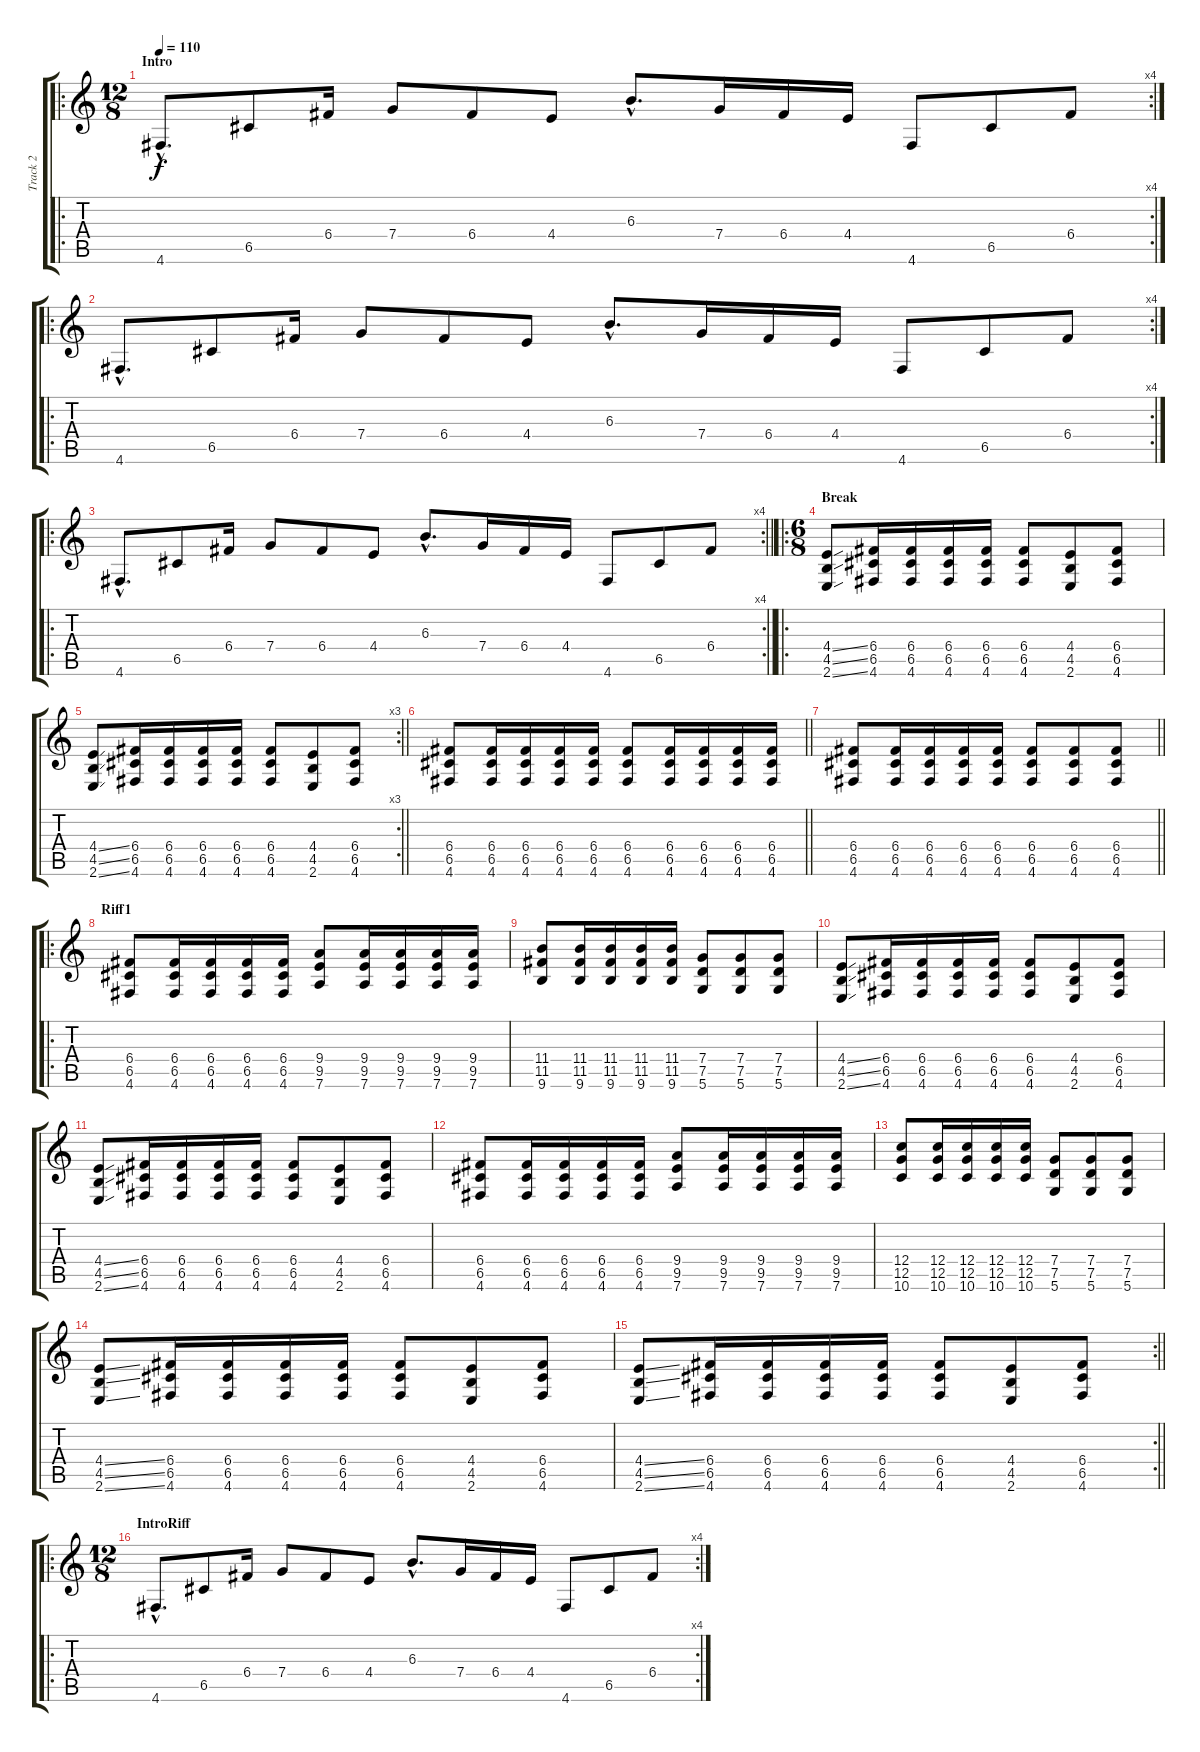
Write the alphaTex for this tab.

\track ("Track 2" "Track 2") {instrument acousticguitarnylon}
\staff {score tabs}
\tuning (D4 A3 F3 C3 G2 D2) {hide}
\ro
\rc 4
\ts (12 8)
\section ("" "Intro")
\tempo 110
\clef g2
\ks c
4.6{hac}.8{d dy f instrument acousticguitarnylon} 6.5.8 6.4.16 7.4.8 6.4.8 4.4.8 6.3{hac}.8{d} 7.4.16 6.4.16 4.4.16 4.6.8 6.5.8 6.4.8 |
\ro
\rc 4
4.6{hac}.8{d} 6.5.8 6.4.16 7.4.8 6.4.8 4.4.8 6.3{hac}.8{d} 7.4.16 6.4.16 4.4.16 4.6.8 6.5.8 6.4.8 |
\ro
\rc 4
\barLineRight lightlight
4.6{hac}.8{d} 6.5.8 6.4.16 7.4.8 6.4.8 4.4.8 6.3{hac}.8{d} 7.4.16 6.4.16 4.4.16 4.6.8 6.5.8 6.4.8 |
\ro
\ts (6 8)
\section ("" "Break")
(4.4{ss} 4.5{ss} 2.6{ss}).8{instrument distortionguitar} (6.4 6.5 4.6).16 (6.4 6.5 4.6).16 (6.4 6.5 4.6).16 (6.4 6.5 4.6).16 (6.4 6.5 4.6).8 (4.4 4.5 2.6).8 (6.4 6.5 4.6).8 |
\rc 3
\barLineRight lightlight
(4.4{ss} 4.5{ss} 2.6{ss}).8 (6.4 6.5 4.6).16 (6.4 6.5 4.6).16 (6.4 6.5 4.6).16 (6.4 6.5 4.6).16 (6.4 6.5 4.6).8 (4.4 4.5 2.6).8 (6.4 6.5 4.6).8 |
\barLineRight lightlight
(6.4 6.5 4.6).8 (6.4 6.5 4.6).16 (6.4 6.5 4.6).16 (6.4 6.5 4.6).16 (6.4 6.5 4.6).16 (6.4 6.5 4.6).8 (6.4 6.5 4.6).16 (6.4 6.5 4.6).16 (6.4 6.5 4.6).16 (6.4 6.5 4.6).16 |
\barLineRight lightlight
(6.4 6.5 4.6).8 (6.4 6.5 4.6).16 (6.4 6.5 4.6).16 (6.4 6.5 4.6).16 (6.4 6.5 4.6).16 (6.4 6.5 4.6).8 (6.4 6.5 4.6).8 (6.4 6.5 4.6).8 |
\ro
\section ("" "Riff1")
(6.4 6.5 4.6).8 (6.4 6.5 4.6).16 (6.4 6.5 4.6).16 (6.4 6.5 4.6).16 (6.4 6.5 4.6).16 (9.4 9.5 7.6).8 (9.4 9.5 7.6).16 (9.4 9.5 7.6).16 (9.4 9.5 7.6).16 (9.4 9.5 7.6).16 |
(11.4 11.5 9.6).8 (11.4 11.5 9.6).16 (11.4 11.5 9.6).16 (11.4 11.5 9.6).16 (11.4 11.5 9.6).16 (7.4 7.5 5.6).8 (7.4 7.5 5.6).8 (7.4 7.5 5.6).8 |
(4.4{ss} 4.5{ss} 2.6{ss}).8 (6.4 6.5 4.6).16 (6.4 6.5 4.6).16 (6.4 6.5 4.6).16 (6.4 6.5 4.6).16 (6.4 6.5 4.6).8 (4.4 4.5 2.6).8 (6.4 6.5 4.6).8 |
(4.4{ss} 4.5{ss} 2.6{ss}).8 (6.4 6.5 4.6).16 (6.4 6.5 4.6).16 (6.4 6.5 4.6).16 (6.4 6.5 4.6).16 (6.4 6.5 4.6).8 (4.4 4.5 2.6).8 (6.4 6.5 4.6).8 |
(6.4 6.5 4.6).8 (6.4 6.5 4.6).16 (6.4 6.5 4.6).16 (6.4 6.5 4.6).16 (6.4 6.5 4.6).16 (9.4 9.5 7.6).8 (9.4 9.5 7.6).16 (9.4 9.5 7.6).16 (9.4 9.5 7.6).16 (9.4 9.5 7.6).16 |
(12.4 12.5 10.6).8 (12.4 12.5 10.6).16 (12.4 12.5 10.6).16 (12.4 12.5 10.6).16 (12.4 12.5 10.6).16 (7.4 7.5 5.6).8 (7.4 7.5 5.6).8 (7.4 7.5 5.6).8 |
(4.4{ss} 4.5{ss} 2.6{ss}).8 (6.4 6.5 4.6).16 (6.4 6.5 4.6).16 (6.4 6.5 4.6).16 (6.4 6.5 4.6).16 (6.4 6.5 4.6).8 (4.4 4.5 2.6).8 (6.4 6.5 4.6).8 |
\rc 2
\barLineRight lightlight
(4.4{ss} 4.5{ss} 2.6{ss}).8 (6.4 6.5 4.6).16 (6.4 6.5 4.6).16 (6.4 6.5 4.6).16 (6.4 6.5 4.6).16 (6.4 6.5 4.6).8 (4.4 4.5 2.6).8 (6.4 6.5 4.6).8 |
\ro
\rc 4
\ts (12 8)
\section ("" "IntroRiff")
4.6{hac}.8{d instrument acousticguitarnylon} 6.5.8 6.4.16 7.4.8 6.4.8 4.4.8 6.3{hac}.8{d} 7.4.16 6.4.16 4.4.16 4.6.8 6.5.8 6.4.8
